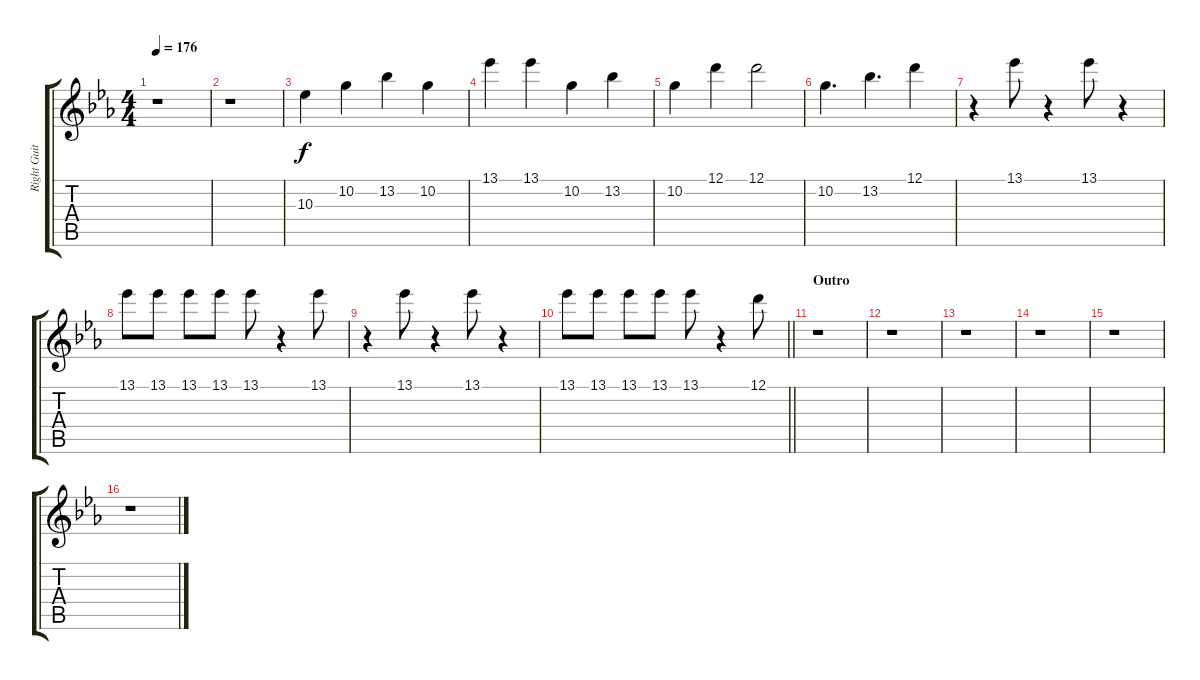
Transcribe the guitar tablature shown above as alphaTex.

\track ("Right Guitar II" "Right Guit") {instrument overdrivenguitar}
\staff {score tabs}
\tuning (D4 A3 F3 C3 G2 C2) {hide}
\ts (4 4)
\tempo 176
\clef g2
\ks eb
r.1{dy f} |
r.1 |
10.3.4 10.2.4 13.2.4 10.2.4 |
13.1.4 13.1.4 10.2.4 13.2.4 |
10.2.4 12.1.4 12.1.2 |
10.2.4{d} 13.2.4{d} 12.1.4 |
r.4 13.1.8 r.4 13.1.8 r.4 |
13.1.8 13.1.8 13.1.8 13.1.8 13.1.8 r.4 13.1.8 |
r.4 13.1.8 r.4 13.1.8 r.4 |
\barLineRight lightlight
13.1.8 13.1.8 13.1.8 13.1.8 13.1.8 r.4 12.1.8 |
\section ("" "Outro")
r.1 |
r.1 |
r.1 |
r.1 |
r.1 |
r.1
